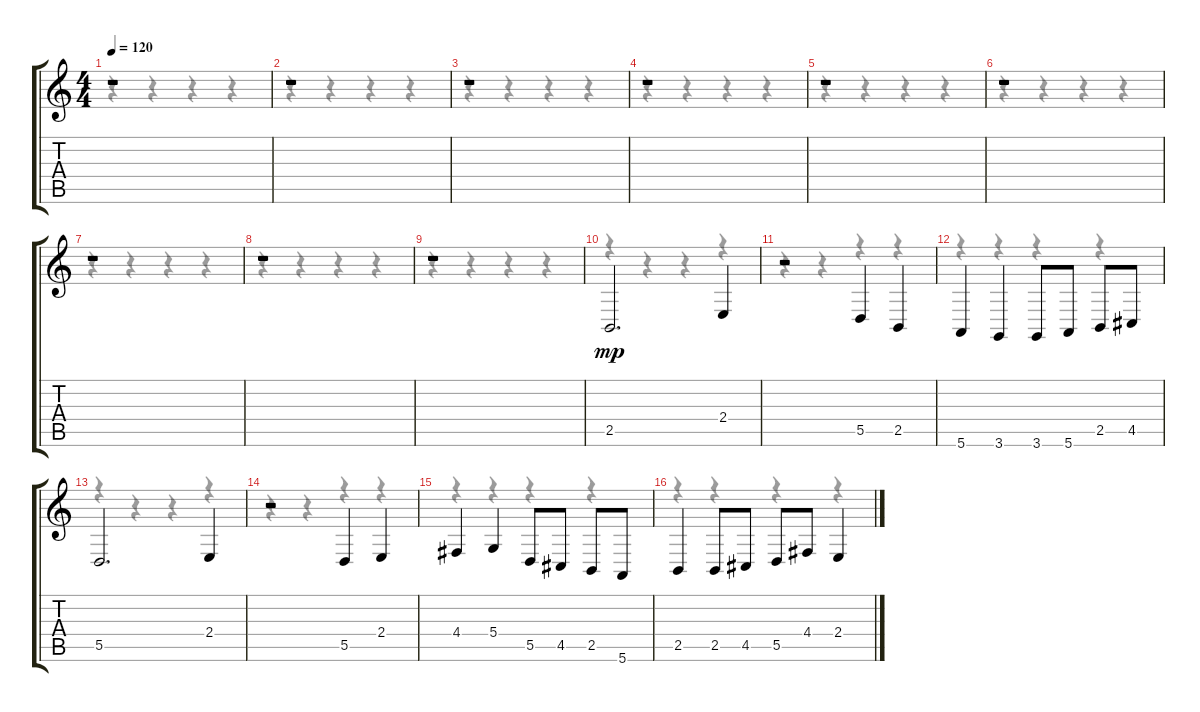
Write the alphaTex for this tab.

\track "" {instrument stringensemble1}
\staff {score tabs}
\tuning (E4 B3 G3 D3 A2 E2) {hide}
\voice
\ts (4 4)
\tempo 120
\clef g2
\ks c
r.1{dy mp} |
r.1 |
r.1 |
r.1 |
r.1 |
r.1 |
r.1 |
r.1 |
r.1 |
2.5.2{d} 2.4.4 |
r.2 5.5.4 2.5.4 |
5.6.4 3.6.4 3.6.8 5.6.8 2.5.8 4.5.8 |
5.5.2{d} 2.4.4 |
r.2 5.5.4 2.4.4 |
4.4.4 5.4.4 5.5.8 4.5.8 2.5.8 5.6.8 |
2.5.4 2.5.8 4.5.8 5.5.8 4.4.8 2.4.4
\voice
\clef g2
\ottava regular
\simile none
\ks c
r.4{dy f} r.4 r.4 r.4 |
r.4 r.4 r.4 r.4 |
r.4 r.4 r.4 r.4 |
r.4 r.4 r.4 r.4 |
r.4 r.4 r.4 r.4 |
r.4 r.4 r.4 r.4 |
r.4 r.4 r.4 r.4 |
r.4 r.4 r.4 r.4 |
r.4 r.4 r.4 r.4 |
r.4 r.4 r.4 r.4 |
r.4 r.4 r.4 r.4 |
r.4 r.4 r.4 r.4 |
r.4 r.4 r.4 r.4 |
r.4 r.4 r.4 r.4 |
r.4 r.4 r.4 r.4 |
r.4 r.4 r.4 r.4
